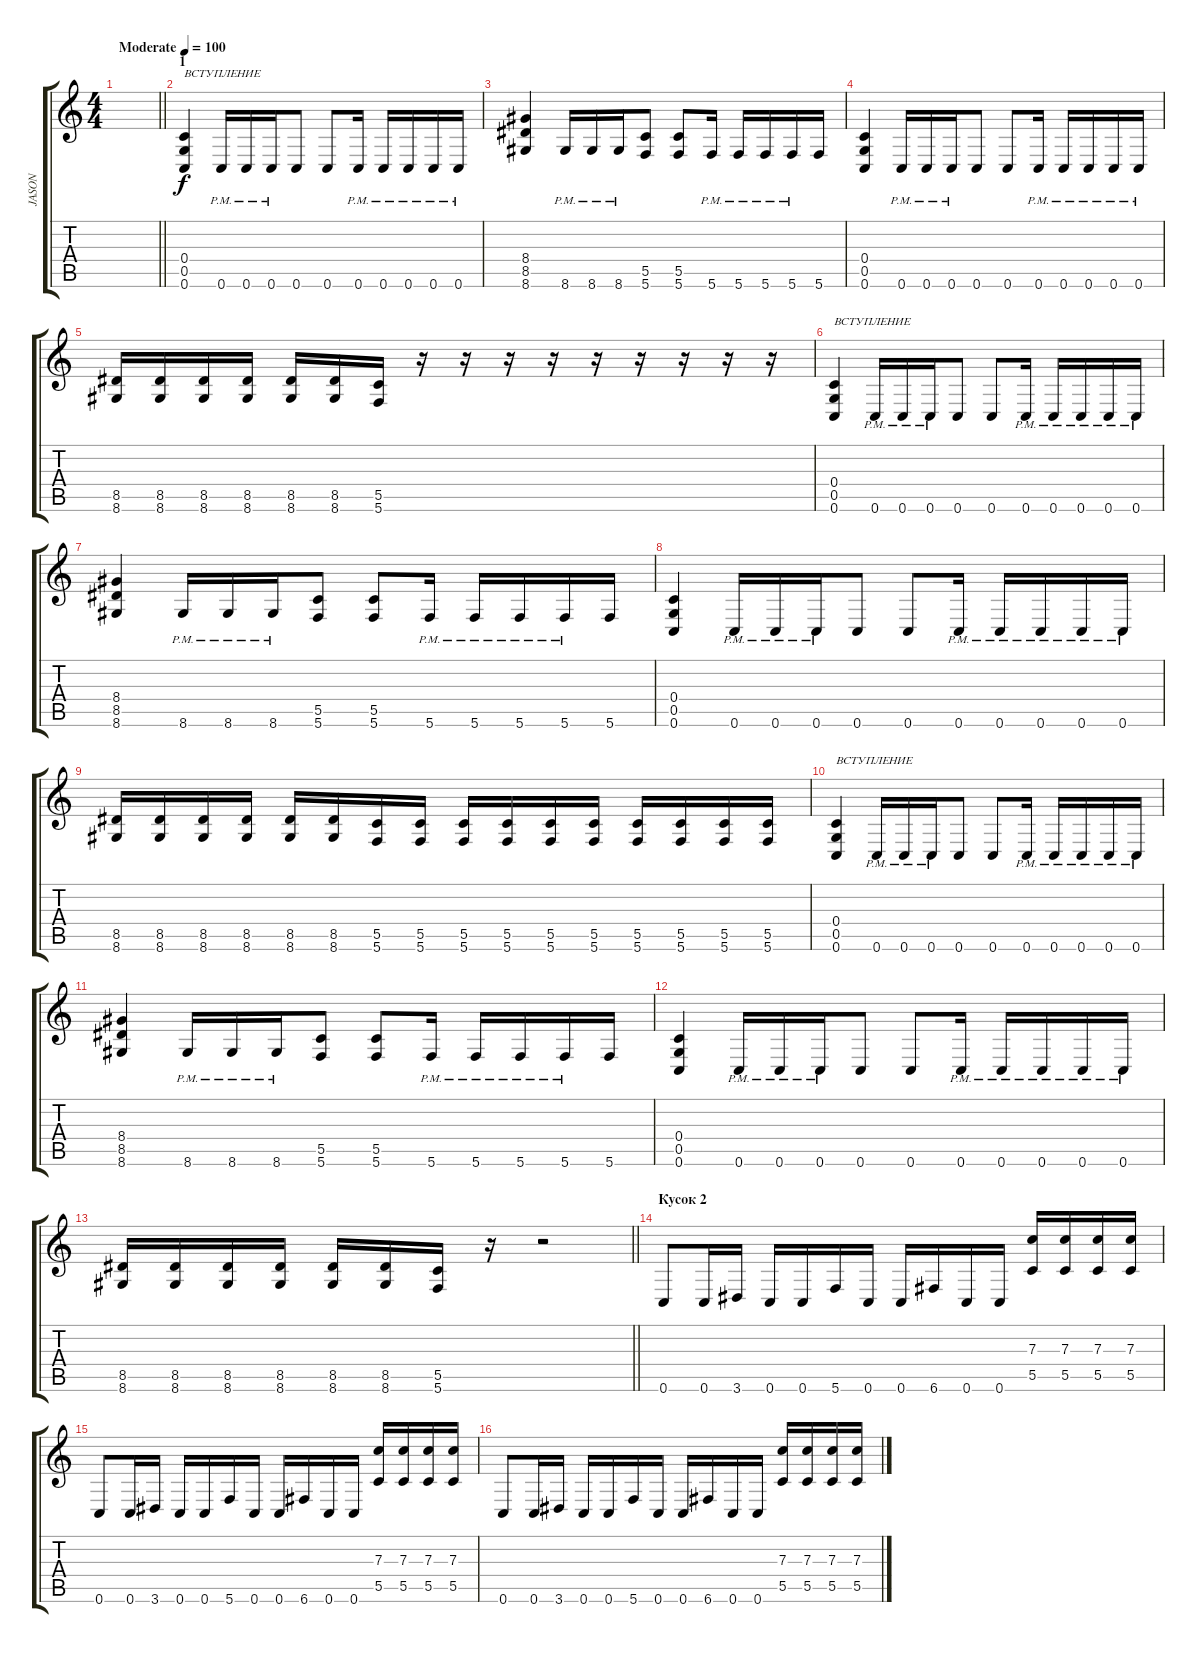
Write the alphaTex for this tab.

\track ("JASON" "JASON") {instrument distortionguitar}
\staff {score tabs}
\tuning (D4 A3 F3 C3 G2 C2) {hide}
\ts (4 4)
\tempo (100 "Moderate")
\clef g2
\barLineRight lightlight
\ks c
|
\section ("" "1")
(0.4 0.5 0.6).4{txt "ВСТУПЛЕНИЕ"} 0.6{pm}.16 0.6{pm}.16 0.6{pm}.16 0.6.8 0.6.8 0.6{pm}.16 0.6{pm}.16 0.6{pm}.16 0.6{pm}.16 0.6{pm}.16 |
(8.4 8.5 8.6).4 8.6{pm}.16 8.6{pm}.16 8.6{pm}.16 (5.5 5.6).8 (5.5 5.6).8 5.6{pm}.16 5.6{pm}.16 5.6{pm}.16 5.6{pm}.16 5.6.16 |
(0.4 0.5 0.6).4 0.6{pm}.16 0.6{pm}.16 0.6{pm}.16 0.6.8 0.6.8 0.6{pm}.16 0.6{pm}.16 0.6{pm}.16 0.6{pm}.16 0.6{pm}.16 |
(8.5 8.6).16 (8.5 8.6).16 (8.5 8.6).16 (8.5 8.6).16 (8.5 8.6).16 (8.5 8.6).16 (5.5 5.6).16 r.16 r.16 r.16 r.16 r.16 r.16 r.16 r.16 r.16 |
(0.4 0.5 0.6).4{txt "ВСТУПЛЕНИЕ"} 0.6{pm}.16 0.6{pm}.16 0.6{pm}.16 0.6.8 0.6.8 0.6{pm}.16 0.6{pm}.16 0.6{pm}.16 0.6{pm}.16 0.6{pm}.16 |
(8.4 8.5 8.6).4 8.6{pm}.16 8.6{pm}.16 8.6{pm}.16 (5.5 5.6).8 (5.5 5.6).8 5.6{pm}.16 5.6{pm}.16 5.6{pm}.16 5.6{pm}.16 5.6.16 |
(0.4 0.5 0.6).4 0.6{pm}.16 0.6{pm}.16 0.6{pm}.16 0.6.8 0.6.8 0.6{pm}.16 0.6{pm}.16 0.6{pm}.16 0.6{pm}.16 0.6{pm}.16 |
(8.5 8.6).16 (8.5 8.6).16 (8.5 8.6).16 (8.5 8.6).16 (8.5 8.6).16 (8.5 8.6).16 (5.5 5.6).16 (5.5 5.6).16 (5.5 5.6).16 (5.5 5.6).16 (5.5 5.6).16 (5.5 5.6).16 (5.5 5.6).16 (5.5 5.6).16 (5.5 5.6).16 (5.5 5.6).16 |
(0.4 0.5 0.6).4{txt "ВСТУПЛЕНИЕ"} 0.6{pm}.16 0.6{pm}.16 0.6{pm}.16 0.6.8 0.6.8 0.6{pm}.16 0.6{pm}.16 0.6{pm}.16 0.6{pm}.16 0.6{pm}.16 |
(8.4 8.5 8.6).4 8.6{pm}.16 8.6{pm}.16 8.6{pm}.16 (5.5 5.6).8 (5.5 5.6).8 5.6{pm}.16 5.6{pm}.16 5.6{pm}.16 5.6{pm}.16 5.6.16 |
(0.4 0.5 0.6).4 0.6{pm}.16 0.6{pm}.16 0.6{pm}.16 0.6.8 0.6.8 0.6{pm}.16 0.6{pm}.16 0.6{pm}.16 0.6{pm}.16 0.6{pm}.16 |
\barLineRight lightlight
(8.5 8.6).16 (8.5 8.6).16 (8.5 8.6).16 (8.5 8.6).16 (8.5 8.6).16 (8.5 8.6).16 (5.5 5.6).16 r.16 r.2 |
\section ("" "Кусок 2")
0.6.8 0.6.16 3.6.16 0.6.16 0.6.16 5.6.16 0.6.16 0.6.16 6.6.16 0.6.16 0.6.16 (7.3 5.5).16 (7.3 5.5).16 (7.3 5.5).16 (7.3 5.5).16 |
0.6.8 0.6.16 3.6.16 0.6.16 0.6.16 5.6.16 0.6.16 0.6.16 6.6.16 0.6.16 0.6.16 (7.3 5.5).16 (7.3 5.5).16 (7.3 5.5).16 (7.3 5.5).16 |
0.6.8 0.6.16 3.6.16 0.6.16 0.6.16 5.6.16 0.6.16 0.6.16 6.6.16 0.6.16 0.6.16 (7.3 5.5).16 (7.3 5.5).16 (7.3 5.5).16 (7.3 5.5).16
